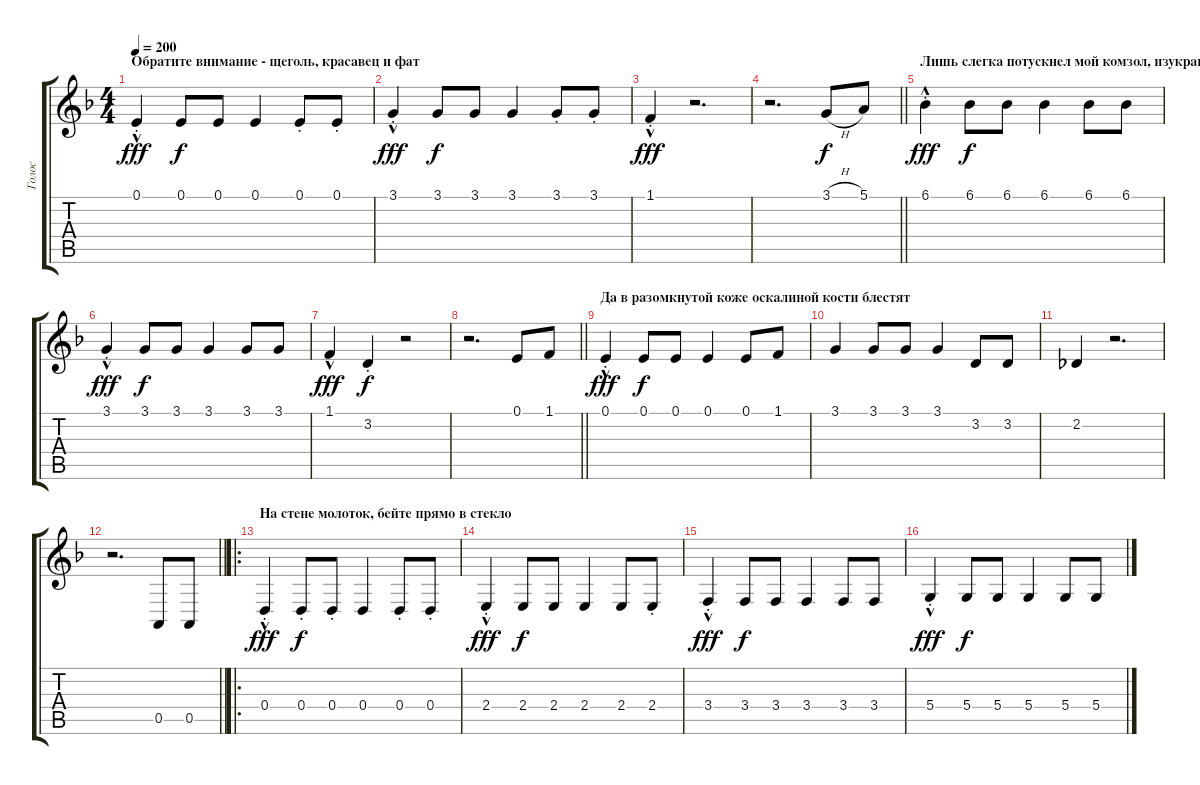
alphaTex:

\track ("Голос" "Голос") {mute instrument choiraahs}
\staff {score tabs}
\tuning (E4 B3 A3 D3 A2 D2) {hide}
\ts (4 4)
\section ("" "Обратите внимание - щеголь, красавец и фат")
\tempo 200
\clef g2
\ks f
0.1{hac st}.4{dy fff} 0.1.8{dy f} 0.1.8 0.1.4 0.1{st}.8 0.1{st}.8 |
3.1{hac st}.4{dy fff} 3.1.8{dy f} 3.1.8 3.1.4 3.1{st}.8 3.1{st}.8 |
1.1{hac st}.4{dy fff} r.2{d} |
\barLineRight lightlight
r.2{d} 3.1{h}.8{dy f} 5.1.8 |
\section ("" "Лишь слегка потускнел мой комзол, изукрашенный пылью")
6.1{hac st}.4{dy fff} 6.1.8{dy f} 6.1.8 6.1.4 6.1.8 6.1.8 |
3.1{hac st}.4{dy fff} 3.1.8{dy f} 3.1.8 3.1.4 3.1.8 3.1.8 |
1.1{hac}.4{dy fff} 3.2{st}.4{dy f} r.2 |
\barLineRight lightlight
r.2{d} 0.1.8 1.1.8 |
\section ("" "Да в разомкнутой коже оскалиной кости блестят")
0.1{hac st}.4{dy fff} 0.1.8{dy f} 0.1.8 0.1.4 0.1.8 1.1.8 |
3.1.4 3.1.8 3.1.8 3.1.4 3.2.8 3.2.8 |
2.2.4 r.2{d} |
\barLineRight lightlight
r.2{d} 0.5.8 0.5.8 |
\ro
\section ("" "На стене молоток, бейте прямо в стекло")
0.4{hac st}.4{dy fff} 0.4{st}.8{dy f} 0.4{st}.8 0.4.4 0.4{st}.8 0.4{st}.8 |
2.4{hac st}.4{dy fff} 2.4.8{dy f} 2.4.8 2.4.4 2.4.8 2.4{st}.8 |
3.4{hac st}.4{dy fff} 3.4.8{dy f} 3.4.8 3.4.4 3.4.8 3.4.8 |
5.4{hac st}.4{dy fff} 5.4.8{dy f} 5.4.8 5.4.4 5.4.8 5.4.8
